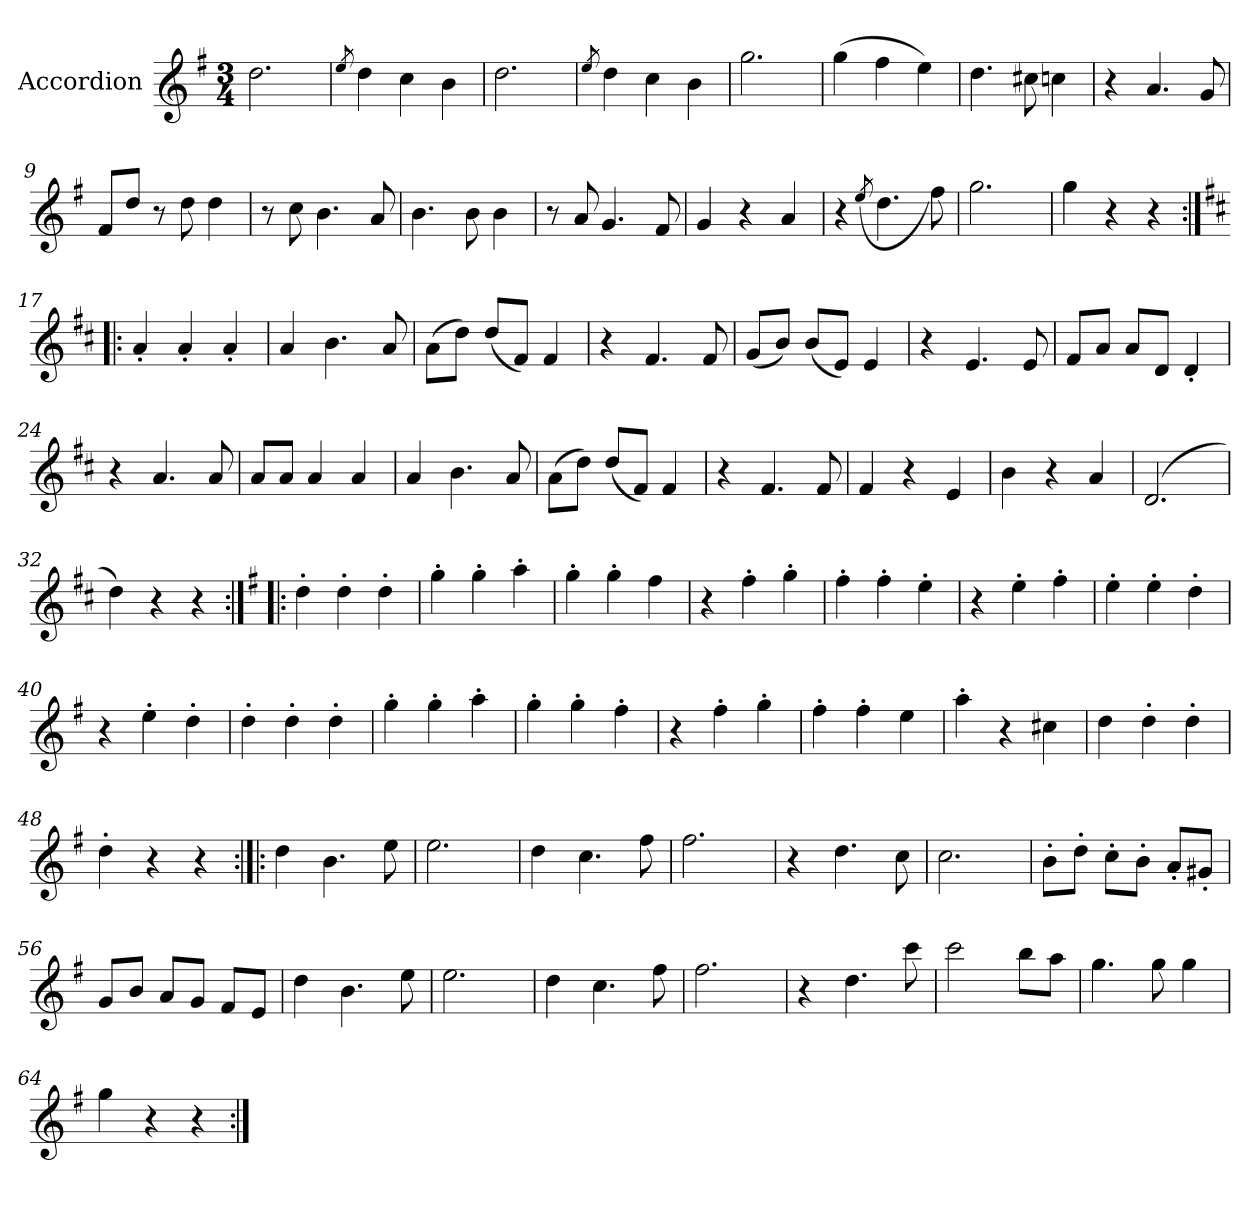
**kern
*part1
*staff1
*I"Accordion
*I'Acc
*clefG2
*k[f#]
*G:
*M3/4
=1
2.dd\
=2
8qee/
4dd\
4cc\
4b\
=3
2.dd\
=4
8qee/
4dd\
4cc\
4b\
=5
2.gg\
=6
(>4gg\
4ff#\
4ee\)
=7
4.dd\
8cc#X\
4ccn\
=8
4r
4.a/
8g/
=9
8f#/L
8dd/J
8r
8dd\
4dd\
=10
8r
8cc\
4.b\
8a/
=11
4.b\
8b\
4b\
!!LO:LB:g=z
=12
8r
8a/
4.g/
8f#/
=13
4g/
4r
4a/
=14
4r
(<8qee/
4.dd\
8ff#\)
=15
2.gg\
=16
4gg\
4r
4r
=17:|!|:
*k[f#c#]
*D:
4a'/
4a'/
4a'/
=18
4a/
4.b\
8a/
=19
(>8a\L
8dd\J)
(<8dd/L
8f#/J)
4f#/
=20
4r
4.f#/
8f#/
=21
(<8g/L
8b/J)
(<8b/L
8e/J)
4e/
!!LO:LB:g=z
=22
4r
4.e/
8e/
=23
8f#/L
8a/J
8a/L
8d/J
4d'/
=24
4r
4.a/
8a/
=25
8a/L
8a/J
4a/
4a/
=26
4a/
4.b\
8a/
=27
(>8a\L
8dd\J)
(<8dd/L
8f#/J)
4f#/
=28
4r
4.f#/
8f#/
=29
4f#/
4r
4e/
=30
4b\
4r
4a/
=31
(<2.d/
!!LO:LB:g=z
=32
4dd\)
4r
4r
=33:|!|:
*k[f#]
*G:
4dd'\
4dd'\
4dd'\
=34
4gg'\
4gg'\
4aa'\
=35
4gg'\
4gg'\
4ff#\
=36
4r
4ff#'\
4gg'\
=37
4ff#'\
4ff#'\
4ee'\
=38
4r
4ee'\
4ff#'\
=39
4ee'\
4ee'\
4dd'\
=40
4r
4ee'\
4dd'\
=41
4dd'\
4dd'\
4dd'\
=42
4gg'\
4gg'\
4aa'\
=43
4gg'\
4gg'\
4ff#'\
!!LO:LB:g=z
=44
4r
4ff#'\
4gg'\
=45
4ff#'\
4ff#'\
4ee\
=46
4aa'\
4r
4cc#X\
=47
4dd\
4dd'\
4dd'\
=48
4dd'\
4r
4r
=49:|!|:
4dd\
4.b\
8ee\
=50
2.ee\
=51
4dd\
4.cc\
8ff#\
=52
2.ff#\
=53
4r
4.dd\
8cc\
=54
2.cc\
=55
8b'\L
8dd'\J
8cc'\L
8b'\J
8a'/L
8g#X'/J
!!LO:LB:g=z
=56
8g/L
8b/J
8a/L
8g/J
8f#/L
8e/J
=57
4dd\
4.b\
8ee\
=58
2.ee\
=59
4dd\
4.cc\
8ff#\
=60
2.ff#\
=61
4r
4.dd\
8ccc\
=62
2ccc\
8bb\L
8aa\J
=63
4.gg\
8gg\
4gg\
=64
4gg\
4r
4r
=:|!
*-
